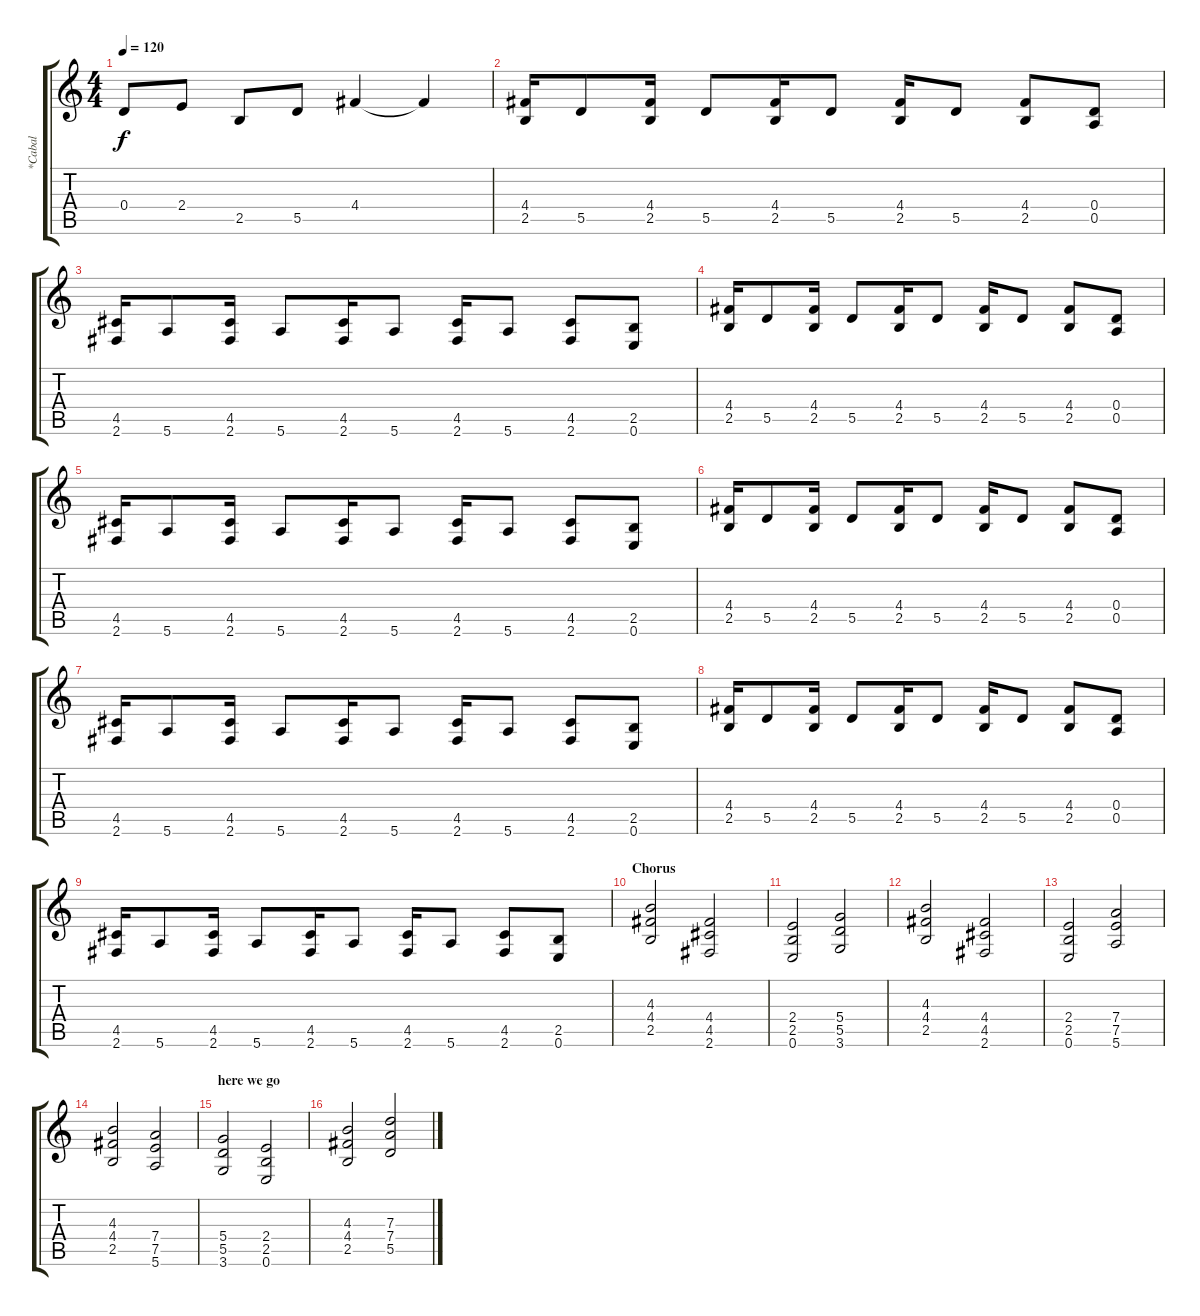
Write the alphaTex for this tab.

\track ("*Cabal" "*Cabal") {instrument distortionguitar}
\staff {score tabs}
\tuning (E4 B3 G3 D3 A2 E2) {hide}
\ts (4 4)
\tempo 120
\clef g2
\ks c
0.4.8{dy f} 2.4.8 2.5.8 5.5.8 4.4.4 4.4{t}.4 |
(4.4 2.5).16{volume 16 instrument distortionguitar} 5.5.8 (4.4 2.5).16 5.5.8 (4.4 2.5).16 5.5.8 (4.4 2.5).16 5.5.8 (4.4 2.5).8 (0.4 0.5).8 |
(4.5 2.6).16 5.6.8 (4.5 2.6).16 5.6.8 (4.5 2.6).16 5.6.8 (4.5 2.6).16 5.6.8 (4.5 2.6).8 (2.5 0.6).8 |
(4.4 2.5).16 5.5.8 (4.4 2.5).16 5.5.8 (4.4 2.5).16 5.5.8 (4.4 2.5).16 5.5.8 (4.4 2.5).8 (0.4 0.5).8 |
(4.5 2.6).16 5.6.8 (4.5 2.6).16 5.6.8 (4.5 2.6).16 5.6.8 (4.5 2.6).16 5.6.8 (4.5 2.6).8 (2.5 0.6).8 |
(4.4 2.5).16{volume 16 instrument distortionguitar} 5.5.8 (4.4 2.5).16 5.5.8 (4.4 2.5).16 5.5.8 (4.4 2.5).16 5.5.8 (4.4 2.5).8 (0.4 0.5).8 |
(4.5 2.6).16 5.6.8 (4.5 2.6).16 5.6.8 (4.5 2.6).16 5.6.8 (4.5 2.6).16 5.6.8 (4.5 2.6).8 (2.5 0.6).8 |
(4.4 2.5).16 5.5.8 (4.4 2.5).16 5.5.8 (4.4 2.5).16 5.5.8 (4.4 2.5).16 5.5.8 (4.4 2.5).8 (0.4 0.5).8 |
(4.5 2.6).16 5.6.8 (4.5 2.6).16 5.6.8 (4.5 2.6).16 5.6.8 (4.5 2.6).16 5.6.8 (4.5 2.6).8 (2.5 0.6).8 |
\section ("" "Chorus")
(4.3 4.4 2.5).2{volume 12} (4.4 4.5 2.6).2 |
(2.4 2.5 0.6).2 (5.4 5.5 3.6).2 |
(4.3 4.4 2.5).2 (4.4 4.5 2.6).2 |
(2.4 2.5 0.6).2 (7.4 7.5 5.6).2 |
(4.3 4.4 2.5).2 (7.4 7.5 5.6).2 |
\section ("" "here we go")
(5.4 5.5 3.6).2 (2.4 2.5 0.6).2 |
(4.3 4.4 2.5).2 (7.3 7.4 5.5).2
